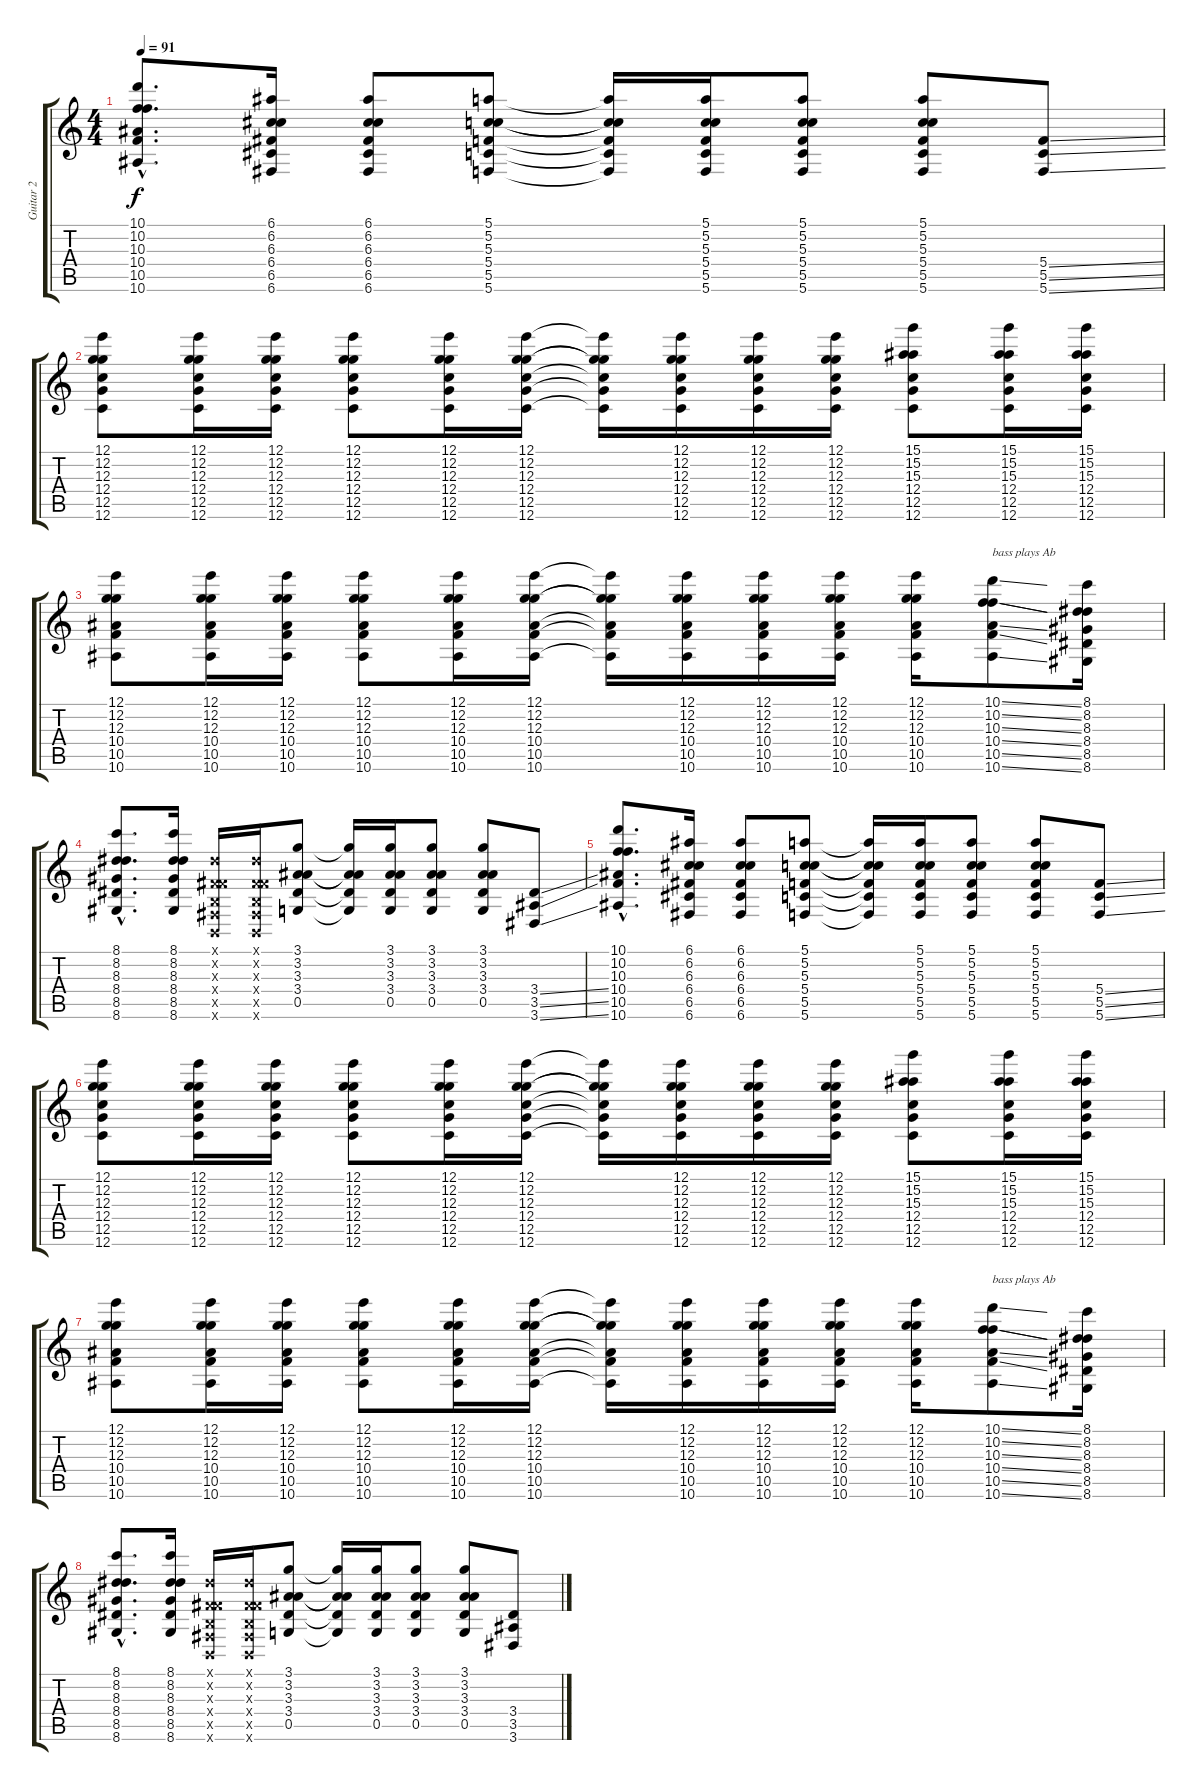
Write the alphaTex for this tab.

\track ("Guitar 2" "Guitar 2") {instrument electricguitarclean}
\staff {score tabs}
\tuning (E4 G3 G3 C3 G2 C2) {hide}
\ts (4 4)
\tempo 91
\clef g2
\ks c
(10.1{hac} 10.2{hac} 10.3{hac} 10.4{hac} 10.5{hac} 10.6{hac}).8{d dy f} (6.1 6.2 6.3 6.4 6.5 6.6).16 (6.1 6.2 6.3 6.4 6.5 6.6).8 (5.1 5.2 5.3 5.4 5.5 5.6).8 (5.1{t} 5.2{t} 5.3{t} 5.4{t} 5.5{t} 5.6{t}).16 (5.1 5.2 5.3 5.4 5.5 5.6).16 (5.1 5.2 5.3 5.4 5.5 5.6).8 (5.1 5.2 5.3 5.4 5.5 5.6).8 (5.4{ss} 5.5{ss} 5.6{ss}).8 |
(12.1 12.2 12.3 12.4 12.5 12.6).8 (12.1 12.2 12.3 12.4 12.5 12.6).16 (12.1 12.2 12.3 12.4 12.5 12.6).16 (12.1 12.2 12.3 12.4 12.5 12.6).8 (12.1 12.2 12.3 12.4 12.5 12.6).16 (12.1 12.2 12.3 12.4 12.5 12.6).16 (12.1{t} 12.2{t} 12.3{t} 12.4{t} 12.5{t} 12.6{t}).16 (12.1 12.2 12.3 12.4 12.5 12.6).16 (12.1 12.2 12.3 12.4 12.5 12.6).16 (12.1 12.2 12.3 12.4 12.5 12.6).16 (15.1 15.2 15.3 12.4 12.5 12.6).8 (15.1 15.2 15.3 12.4 12.5 12.6).16 (15.1 15.2 15.3 12.4 12.5 12.6).16 |
(12.1 12.2 12.3 10.4 10.5 10.6).8 (12.1 12.2 12.3 10.4 10.5 10.6).16 (12.1 12.2 12.3 10.4 10.5 10.6).16 (12.1 12.2 12.3 10.4 10.5 10.6).8 (12.1 12.2 12.3 10.4 10.5 10.6).16 (12.1 12.2 12.3 10.4 10.5 10.6).16 (12.1{t} 12.2{t} 12.3{t} 10.4{t} 10.5{t} 10.6{t}).16 (12.1 12.2 12.3 10.4 10.5 10.6).16 (12.1 12.2 12.3 10.4 10.5 10.6).16 (12.1 12.2 12.3 10.4 10.5 10.6).16 (12.1 12.2 12.3 10.4 10.5 10.6).16 (10.1{ss} 10.2{ss} 10.3{ss} 10.4{ss} 10.5{ss} 10.6{ss}).8{txt "bass plays Ab"} (8.1 8.2 8.3 8.4 8.5 8.6).16 |
(8.1{hac} 8.2{hac} 8.3{hac} 8.4{hac} 8.5{hac} 8.6{hac}).8{d} (8.1 8.2 8.3 8.4 8.5 8.6).16 (-1.1{x} -1.2{x} -1.3{x} -1.4{x} -1.5{x} -1.6{x}).16 (-1.1{x} -1.2{x} -1.3{x} -1.4{x} -1.5{x} -1.6{x}).16 (3.1 3.2 3.3 3.4 0.5).8 (3.1{t} 3.2{t} 3.3{t} 3.4{t} 0.5{t}).16 (3.1 3.2 3.3 3.4 0.5).16 (3.1 3.2 3.3 3.4 0.5).8 (3.1 3.2 3.3 3.4 0.5).8 (3.4{ss} 3.5{ss} 3.6{ss}).8 |
(10.1{hac} 10.2{hac} 10.3{hac} 10.4{hac} 10.5{hac} 10.6{hac}).8{d} (6.1 6.2 6.3 6.4 6.5 6.6).16 (6.1 6.2 6.3 6.4 6.5 6.6).8 (5.1 5.2 5.3 5.4 5.5 5.6).8 (5.1{t} 5.2{t} 5.3{t} 5.4{t} 5.5{t} 5.6{t}).16 (5.1 5.2 5.3 5.4 5.5 5.6).16 (5.1 5.2 5.3 5.4 5.5 5.6).8 (5.1 5.2 5.3 5.4 5.5 5.6).8 (5.4{ss} 5.5{ss} 5.6{ss}).8 |
(12.1 12.2 12.3 12.4 12.5 12.6).8 (12.1 12.2 12.3 12.4 12.5 12.6).16 (12.1 12.2 12.3 12.4 12.5 12.6).16 (12.1 12.2 12.3 12.4 12.5 12.6).8 (12.1 12.2 12.3 12.4 12.5 12.6).16 (12.1 12.2 12.3 12.4 12.5 12.6).16 (12.1{t} 12.2{t} 12.3{t} 12.4{t} 12.5{t} 12.6{t}).16 (12.1 12.2 12.3 12.4 12.5 12.6).16 (12.1 12.2 12.3 12.4 12.5 12.6).16 (12.1 12.2 12.3 12.4 12.5 12.6).16 (15.1 15.2 15.3 12.4 12.5 12.6).8 (15.1 15.2 15.3 12.4 12.5 12.6).16 (15.1 15.2 15.3 12.4 12.5 12.6).16 |
(12.1 12.2 12.3 10.4 10.5 10.6).8 (12.1 12.2 12.3 10.4 10.5 10.6).16 (12.1 12.2 12.3 10.4 10.5 10.6).16 (12.1 12.2 12.3 10.4 10.5 10.6).8 (12.1 12.2 12.3 10.4 10.5 10.6).16 (12.1 12.2 12.3 10.4 10.5 10.6).16 (12.1{t} 12.2{t} 12.3{t} 10.4{t} 10.5{t} 10.6{t}).16 (12.1 12.2 12.3 10.4 10.5 10.6).16 (12.1 12.2 12.3 10.4 10.5 10.6).16 (12.1 12.2 12.3 10.4 10.5 10.6).16 (12.1 12.2 12.3 10.4 10.5 10.6).16 (10.1{ss} 10.2{ss} 10.3{ss} 10.4{ss} 10.5{ss} 10.6{ss}).8{txt "bass plays Ab"} (8.1 8.2 8.3 8.4 8.5 8.6).16 |
(8.1{hac} 8.2{hac} 8.3{hac} 8.4{hac} 8.5{hac} 8.6{hac}).8{d} (8.1 8.2 8.3 8.4 8.5 8.6).16 (-1.1{x} -1.2{x} -1.3{x} -1.4{x} -1.5{x} -1.6{x}).16 (-1.1{x} -1.2{x} -1.3{x} -1.4{x} -1.5{x} -1.6{x}).16 (3.1 3.2 3.3 3.4 0.5).8 (3.1{t} 3.2{t} 3.3{t} 3.4{t} 0.5{t}).16 (3.1 3.2 3.3 3.4 0.5).16 (3.1 3.2 3.3 3.4 0.5).8 (3.1 3.2 3.3 3.4 0.5).8 (3.4{ss} 3.5{ss} 3.6{ss}).8
